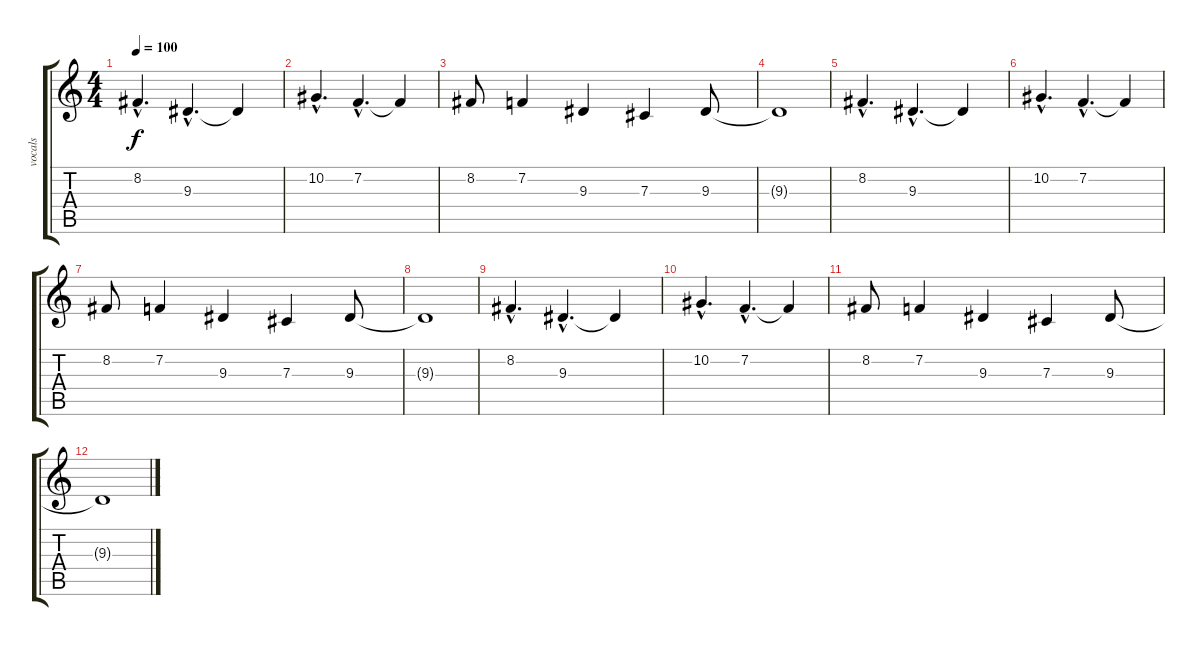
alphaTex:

\track ("vocals" "vocals") {instrument oboe}
\staff {score tabs}
\tuning (Eb4 Bb3 Gb3 Db3 Ab2 Eb2) {hide}
\ts (4 4)
\tempo 100
\clef g2
\ks c
8.2{hac}.4{d dy f} 9.3{hac}.4{d} 9.3{t}.4 |
10.2{hac}.4{d} 7.2{hac}.4{d} 7.2{t}.4 |
8.2.8 7.2.4 9.3.4 7.3.4 9.3.8 |
9.3{t}.1 |
8.2{hac}.4{d} 9.3{hac}.4{d} 9.3{t}.4 |
10.2{hac}.4{d} 7.2{hac}.4{d} 7.2{t}.4 |
8.2.8 7.2.4 9.3.4 7.3.4 9.3.8 |
9.3{t}.1 |
8.2{hac}.4{d} 9.3{hac}.4{d} 9.3{t}.4 |
10.2{hac}.4{d} 7.2{hac}.4{d} 7.2{t}.4 |
8.2.8 7.2.4 9.3.4 7.3.4 9.3.8 |
9.3{t}.1
